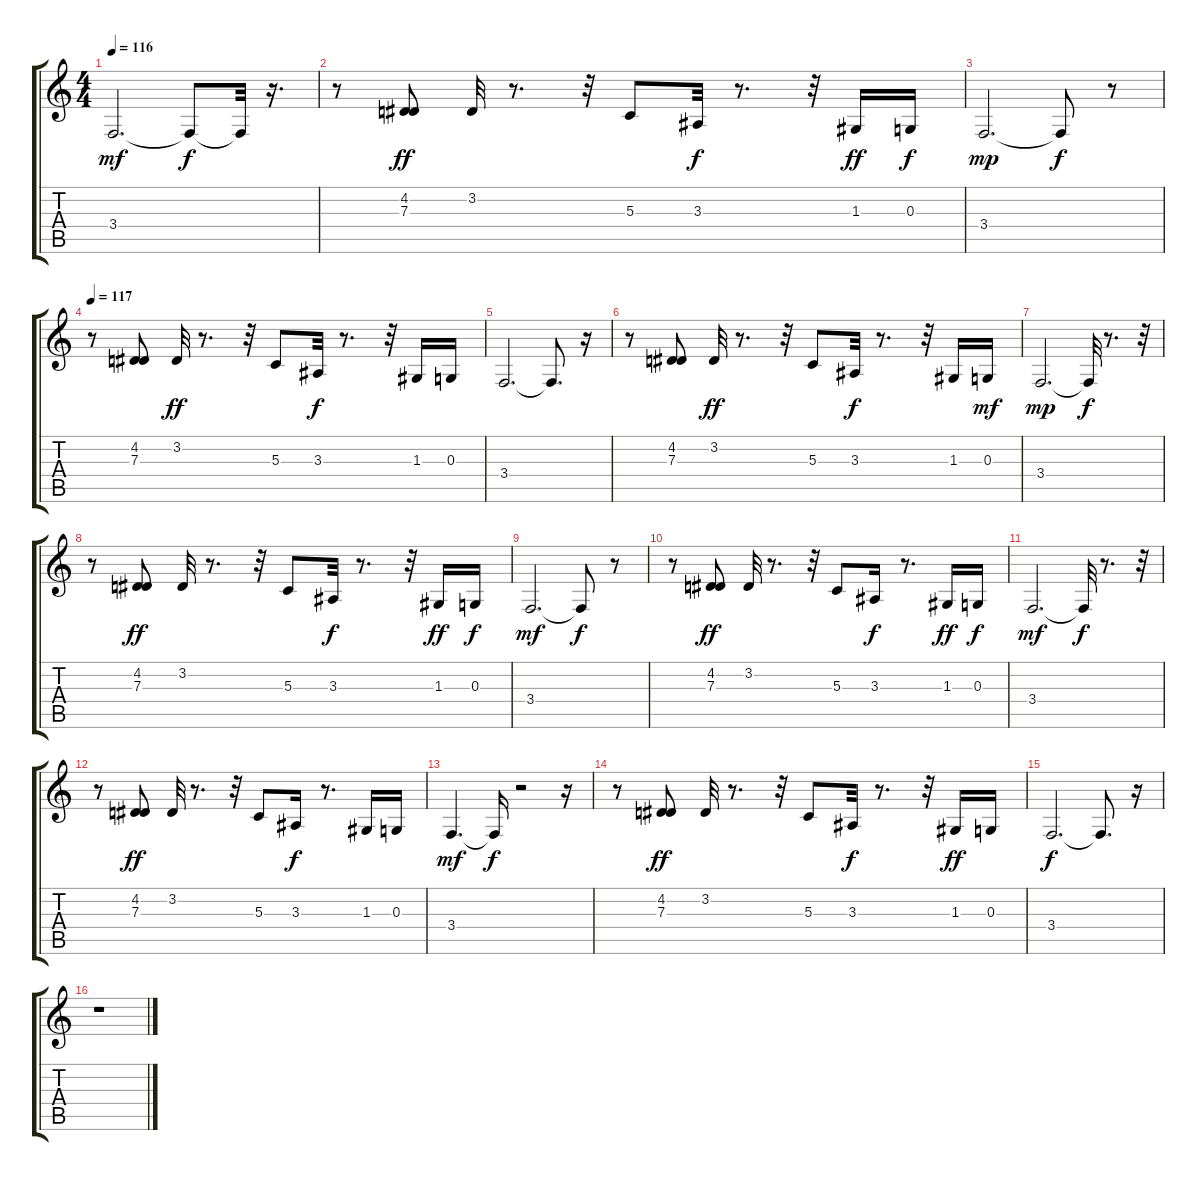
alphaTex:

\track "" {instrument altosax}
\staff {score tabs}
\tuning (E4 B3 G3 D3 A2 E2) {hide}
\ts (4 4)
\tempo 116
\clef g2
\ks c
3.4.2{d dy mf} 3.4{t}.8{dy f} 3.4{t}.32 r.16{d} |
r.8 (4.2 7.3).8{dy ff} 3.2.32 r.8{d} r.32 5.3.8 3.3.32{dy f} r.8{d} r.32 1.3.16{dy ff} 0.3.16{dy f} |
3.4.2{d dy mp} 3.4{t}.8{dy f} r.8 |
\tempo 117
r.8 (4.2 7.3).8 3.2.32{dy ff} r.8{d} r.32 5.3.8 3.3.32{dy f} r.8{d} r.32 1.3.16 0.3.16 |
3.4.2{d} 3.4{t}.8{d} r.16 |
r.8 (4.2 7.3).8 3.2.32{dy ff} r.8{d} r.32 5.3.8 3.3.32{dy f} r.8{d} r.32 1.3.16 0.3.16{dy mf} |
3.4.2{d dy mp} 3.4{t}.32{dy f} r.8{d} r.32 |
r.8 (4.2 7.3).8{dy ff} 3.2.32 r.8{d} r.32 5.3.8 3.3.32{dy f} r.8{d} r.32 1.3.16{dy ff} 0.3.16{dy f} |
3.4.2{d dy mf} 3.4{t}.8{dy f} r.8 |
r.8 (4.2 7.3).8{dy ff} 3.2.32 r.8{d} r.32 5.3.8 3.3.16{dy f} r.8{d} 1.3.16{dy ff} 0.3.16{dy f} |
3.4.2{d dy mf} 3.4{t}.32{dy f} r.8{d} r.32 |
r.8 (4.2 7.3).8{dy ff} 3.2.32 r.8{d} r.32 5.3.8 3.3.16{dy f} r.8{d} 1.3.16 0.3.16 |
3.4.4{d dy mf} 3.4{t}.16{dy f} r.2 r.16 |
r.8 (4.2 7.3).8{dy ff} 3.2.32 r.8{d} r.32 5.3.8 3.3.32{dy f} r.8{d} r.32 1.3.16{dy ff} 0.3.16 |
3.4.2{d dy f} 3.4{t}.8{d} r.16 |
r.1
